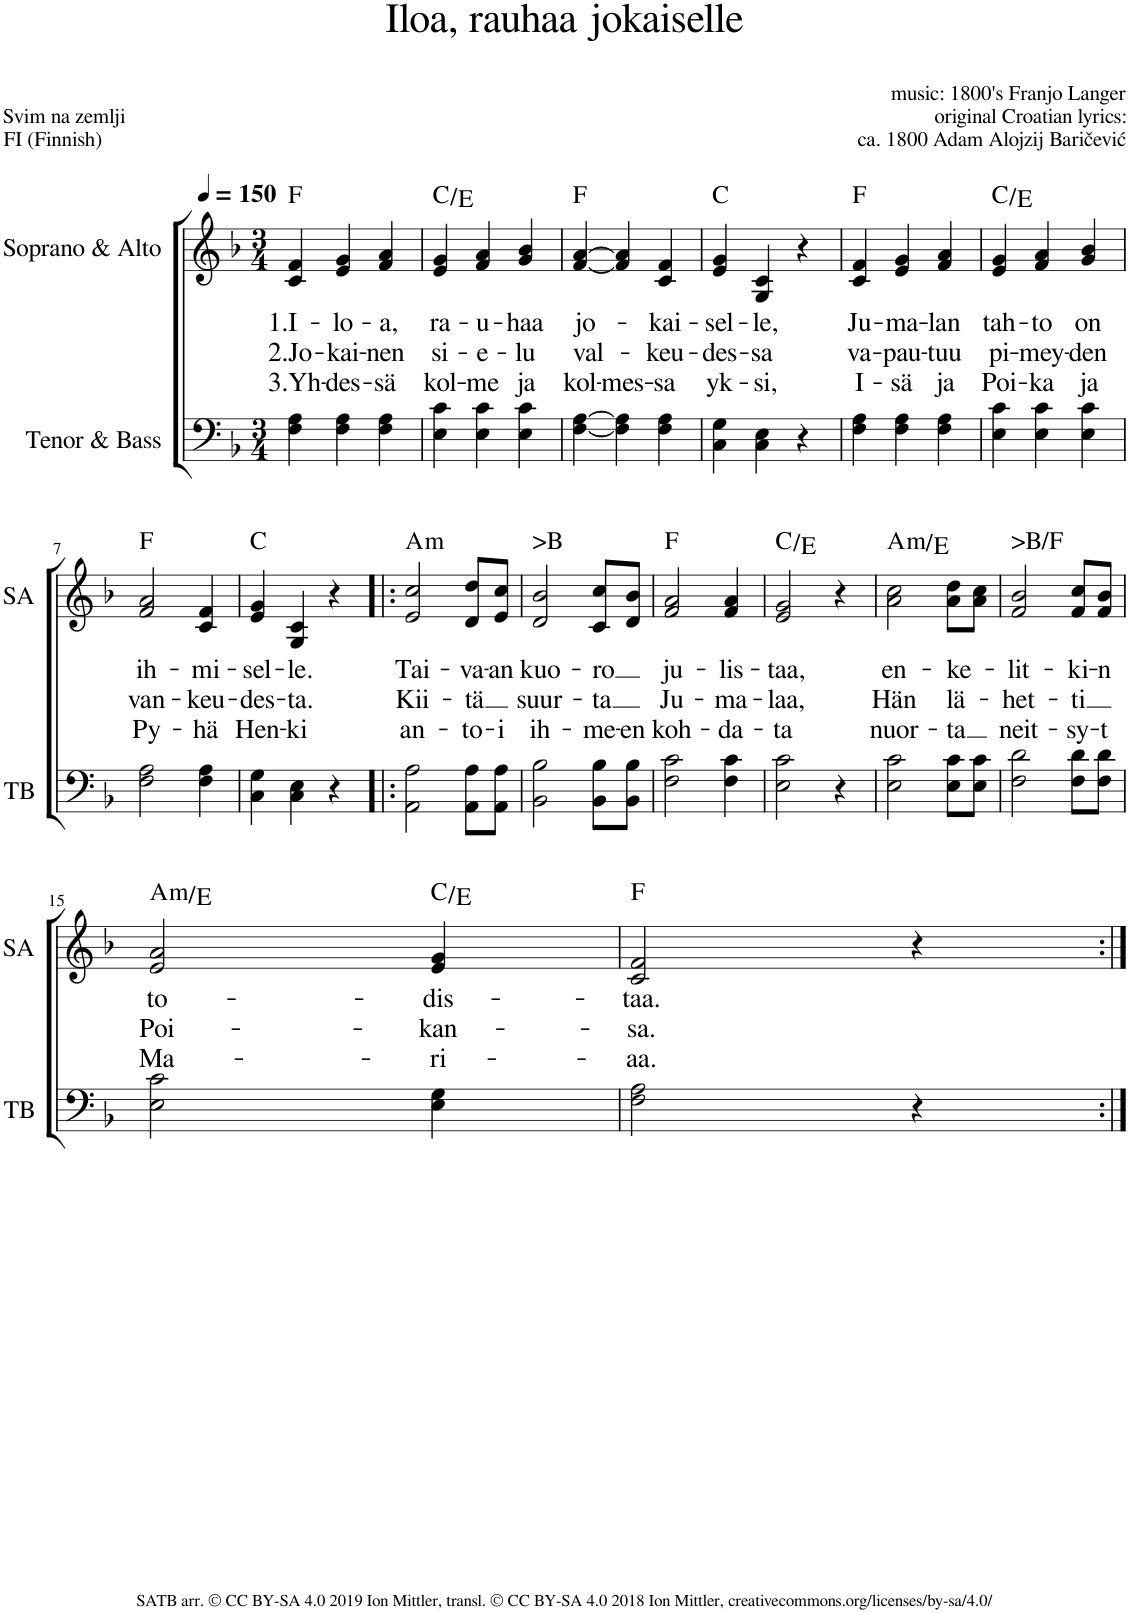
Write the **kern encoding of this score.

**kern	**kern	**text	**text	**text	**harte
*part2	*part1	*part1	*part1	*part1	*part1
*staff2	*staff1	*staff1	*staff1	*staff1	*
*I"Tenor &amp; Bass	*I"Soprano &amp; Alto	*	*	*	*
*I'TB	*I'SA	*	*	*	*
*clefF4	*clefG2	*	*	*	*
*k[b-]	*k[b-]	*	*	*	*
*M3/4	*M3/4	*	*	*	*
*MM150	*MM150	*	*	*	*
=1	=1	=1	=1	=1	=1
!	!	!LO:LY:b	!LO:LY:b	!LO:LY:b	!
4F\ 4A\	4c/ 4f/	1.I-	2.Jo-	3.Yh-	F:maj
!	!	!LO:LY:b	!LO:LY:b	!LO:LY:b	!
4F\ 4A\	4e/ 4g/	-lo-	-kai-	-des-	.
!	!	!LO:LY:b	!LO:LY:b	!LO:LY:b	!
4F\ 4A\	4f/ 4a/	-a,	-nen	-sä	.
=2	=2	=2	=2	=2	=2
!	!	!LO:LY:b	!LO:LY:b	!LO:LY:b	!
4E\ 4c\	4e/ 4g/	ra-	si-	kol-	C:maj/3
!	!	!LO:LY:b	!LO:LY:b	!LO:LY:b	!
4E\ 4c\	4f/ 4a/	-u-	-e-	-me	.
!	!	!LO:LY:b	!LO:LY:b	!LO:LY:b	!
4E\ 4c\	4g/ 4b-/	-haa	-lu	ja	.
=3	=3	=3	=3	=3	=3
!	!	!LO:LY:b	!LO:LY:b	!LO:LY:b	!
[4F\ [4A\	[4f/ [4a/	jo-	val-	kol-	F:maj
!	!	!	!	!LO:LY:b	!
4F\] 4A\]	4f/] 4a/]	.	.	-mes-	.
!	!	!LO:LY:b	!LO:LY:b	!LO:LY:b	!
4F\ 4A\	4c/ 4f/	-kai-	-keu-	-sa	.
=4	=4	=4	=4	=4	=4
!	!	!LO:LY:b	!LO:LY:b	!LO:LY:b	!
4C\ 4G\	4e/ 4g/	-sel-	-des-	yk-	C:maj
!	!	!LO:LY:b	!LO:LY:b	!LO:LY:b	!
4C\ 4E\	4G/ 4c/	-le,	-sa	-si,	.
4r	4r	.	.	.	.
=5	=5	=5	=5	=5	=5
!	!	!LO:LY:b	!LO:LY:b	!LO:LY:b	!
4F\ 4A\	4c/ 4f/	Ju-	va-	I-	F:maj
!	!	!LO:LY:b	!LO:LY:b	!LO:LY:b	!
4F\ 4A\	4e/ 4g/	-ma-	-pau-	-sä	.
!	!	!LO:LY:b	!LO:LY:b	!LO:LY:b	!
4F\ 4A\	4f/ 4a/	-lan	-tuu	ja	.
=6	=6	=6	=6	=6	=6
!	!	!LO:LY:b	!LO:LY:b	!LO:LY:b	!
4E\ 4c\	4e/ 4g/	tah-	pi-	Poi-	C:maj/3
!	!	!LO:LY:b	!LO:LY:b	!LO:LY:b	!
4E\ 4c\	4f/ 4a/	-to	-mey-	-ka	.
!	!	!LO:LY:b	!LO:LY:b	!LO:LY:b	!
4E\ 4c\	4g/ 4b-/	on	-den	ja	.
!!LO:LB:g=z
=7	=7	=7	=7	=7	=7
!	!	!LO:LY:b	!LO:LY:b	!LO:LY:b	!
2F\ 2A\	2f/ 2a/	ih-	van-	Py-	F:maj
!	!	!LO:LY:b	!LO:LY:b	!LO:LY:b	!
4F\ 4A\	4c/ 4f/	-mi-	-keu-	-hä	.
=8	=8	=8	=8	=8	=8
!	!	!LO:LY:b	!LO:LY:b	!LO:LY:b	!
4C\ 4G\	4e/ 4g/	-sel-	-des-	Hen-	C:maj
!	!	!LO:LY:b	!LO:LY:b	!LO:LY:b	!
4C\ 4E\	4G/ 4c/	-le.	-ta.	-ki	.
4r	4r	.	.	.	.
=9!|:	=9!|:	=9!|:	=9!|:	=9!|:	=9!|:
!	!	!LO:LY:b	!LO:LY:b	!LO:LY:b	!LO:H:kt=m
2AA\ 2A\	2e/ 2cc/	Tai-	Kii-	an-	A:min
!	!	!LO:LY:b	!LO:LY:b	!LO:LY:b	!
8AA\ 8A\L	8d/ 8dd/L	-va-	-tä	-to-	.
!	!	!LO:LY:b	!	!LO:LY:b	!
8AA\ 8A\J	8e/ 8cc/J	-an	.	-i	.
=10	=10	=10	=10	=10	=10
!	!	!LO:LY:b	!LO:LY:b	!LO:LY:b	!LO:H:kt=>B
2BB-\ 2B-\	2d/ 2b-/	kuo-	suur-	ih-	N
!	!	!LO:LY:b	!LO:LY:b	!LO:LY:b	!
8BB-\ 8B-\L	8c/ 8cc/L	-ro	-ta	-me-	.
!	!	!	!	!LO:LY:b	!
8BB-\ 8B-\J	8d/ 8b-/J	.	.	-en	.
=11	=11	=11	=11	=11	=11
!	!	!LO:LY:b	!LO:LY:b	!LO:LY:b	!
2F\ 2c\	2f/ 2a/	ju-	Ju-	koh-	F:maj
!	!	!LO:LY:b	!LO:LY:b	!LO:LY:b	!
4F\ 4c\	4f/ 4a/	-lis-	-ma-	-da-	.
=12	=12	=12	=12	=12	=12
!	!	!LO:LY:b	!LO:LY:b	!LO:LY:b	!
2E\ 2c\	2e/ 2g/	-taa,	-laa,	-ta	C:maj/3
4r	4r	.	.	.	.
=13	=13	=13	=13	=13	=13
!	!	!LO:LY:b	!LO:LY:b	!LO:LY:b	!LO:H:kt=m
2E\ 2c\	2a\ 2cc\	en-	Hän	nuor-	A:min/5
!	!	!LO:LY:b	!LO:LY:b	!LO:LY:b	!
8E\ 8c\L	8a\ 8dd\L	-ke-	lä-	-ta	.
8E\ 8c\J	8a\ 8cc\J	.	.	.	.
=14	=14	=14	=14	=14	=14
!	!	!LO:LY:b	!LO:LY:b	!LO:LY:b	!LO:H:kt=>B/F
2F\ 2d\	2f/ 2b-/	-lit-	-het-	neit-	N
!	!	!LO:LY:b	!LO:LY:b	!LO:LY:b	!
8F\ 8d\L	8f/ 8cc/L	-ki-	-ti	-sy-	.
!	!	!LO:LY:b	!	!LO:LY:b	!
8F\ 8d\J	8f/ 8b-/J	-n	.	-t	.
!!LO:LB:g=z
=15	=15	=15	=15	=15	=15
!	!	!LO:LY:b	!LO:LY:b	!LO:LY:b	!LO:H:kt=m
2E\ 2c\	2e/ 2a/	to-	Poi-	Ma-	A:min/5
!	!	!LO:LY:b	!LO:LY:b	!LO:LY:b	!
4E\ 4G\	4e/ 4g/	-dis-	-kan-	-ri-	C:maj/3
=16	=16	=16	=16	=16	=16
!	!	!LO:LY:b	!LO:LY:b	!LO:LY:b	!
2F\ 2A\	2c/ 2f/	-taa.	-sa.	-aa.	F:maj
4r	4r	.	.	.	.
=:|!	=:|!	=:|!	=:|!	=:|!	=:|!
*-	*-	*-	*-	*-	*-
